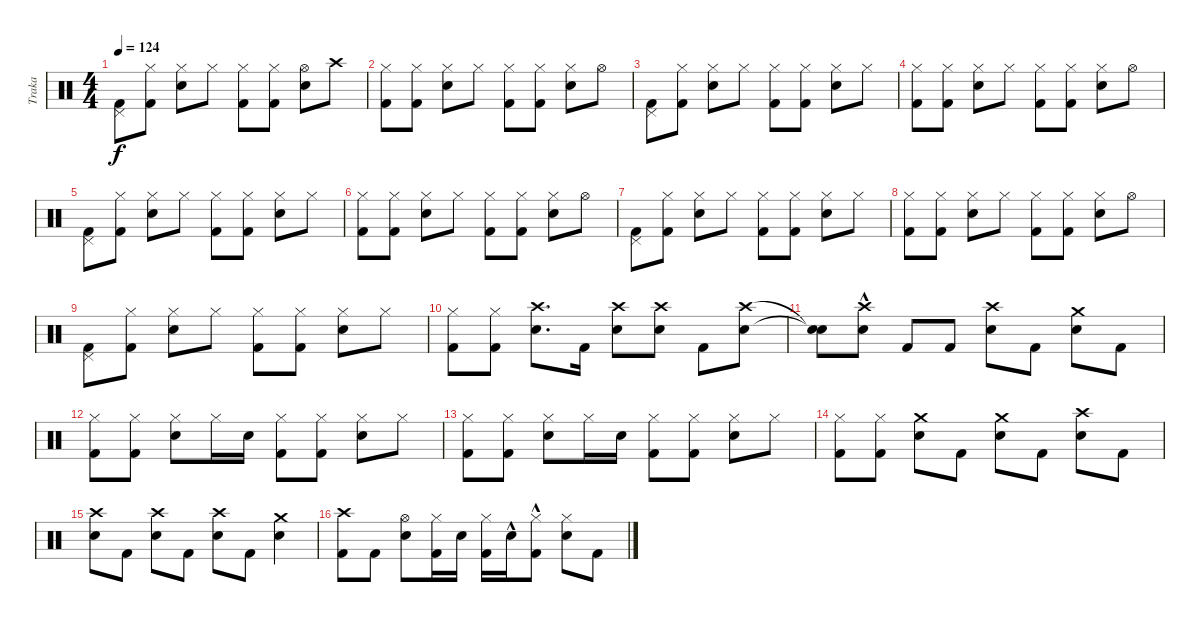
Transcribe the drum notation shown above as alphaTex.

\track ("Traka" "Traka") {instrument percussion}
\staff {score}
\articulation defaults
\ts (4 4)
\tempo 124
\clef neutral
\ks c
("Pedal Hi-Hat (hit)" "Kick (hit) 2").8{dy f} ("Hi-Hat (closed)" "Kick (hit) 2").8 ("Hi-Hat (closed)" "Electric Snare (hit)").8 "Hi-Hat (closed)".8 ("Hi-Hat (closed)" "Kick (hit) 2").8 ("Hi-Hat (closed)" "Kick (hit) 2").8 ("Hi-Hat (open)" "Electric Snare (hit)").8 "Crash high (hit)".8 |
("Hi-Hat (closed)" "Kick (hit) 2").8 ("Hi-Hat (closed)" "Kick (hit) 2").8 ("Hi-Hat (closed)" "Electric Snare (hit)").8 "Hi-Hat (closed)".8 ("Hi-Hat (closed)" "Kick (hit) 2").8 ("Hi-Hat (closed)" "Kick (hit) 2").8 ("Hi-Hat (closed)" "Electric Snare (hit)").8 "Hi-Hat (open)".8 |
("Pedal Hi-Hat (hit)" "Kick (hit) 2").8 ("Hi-Hat (closed)" "Kick (hit) 2").8 ("Hi-Hat (closed)" "Electric Snare (hit)").8 "Hi-Hat (closed)".8 ("Hi-Hat (closed)" "Kick (hit) 2").8 ("Hi-Hat (closed)" "Kick (hit) 2").8 ("Hi-Hat (closed)" "Electric Snare (hit)").8 "Hi-Hat (closed)".8 |
("Hi-Hat (closed)" "Kick (hit) 2").8 ("Hi-Hat (closed)" "Kick (hit) 2").8 ("Hi-Hat (closed)" "Electric Snare (hit)").8 "Hi-Hat (closed)".8 ("Hi-Hat (closed)" "Kick (hit) 2").8 ("Hi-Hat (closed)" "Kick (hit) 2").8 ("Hi-Hat (closed)" "Electric Snare (hit)").8 "Hi-Hat (open)".8 |
("Pedal Hi-Hat (hit)" "Kick (hit) 2").8 ("Hi-Hat (closed)" "Kick (hit) 2").8 ("Hi-Hat (closed)" "Electric Snare (hit)").8 "Hi-Hat (closed)".8 ("Hi-Hat (closed)" "Kick (hit) 2").8 ("Hi-Hat (closed)" "Kick (hit) 2").8 ("Hi-Hat (closed)" "Electric Snare (hit)").8 "Hi-Hat (closed)".8 |
("Hi-Hat (closed)" "Kick (hit) 2").8 ("Hi-Hat (closed)" "Kick (hit) 2").8 ("Hi-Hat (closed)" "Electric Snare (hit)").8 "Hi-Hat (closed)".8 ("Hi-Hat (closed)" "Kick (hit) 2").8 ("Hi-Hat (closed)" "Kick (hit) 2").8 ("Hi-Hat (closed)" "Electric Snare (hit)").8 "Hi-Hat (open)".8 |
("Pedal Hi-Hat (hit)" "Kick (hit) 2").8 ("Hi-Hat (closed)" "Kick (hit) 2").8 ("Hi-Hat (closed)" "Electric Snare (hit)").8 "Hi-Hat (closed)".8 ("Hi-Hat (closed)" "Kick (hit) 2").8 ("Hi-Hat (closed)" "Kick (hit) 2").8 ("Hi-Hat (closed)" "Electric Snare (hit)").8 "Hi-Hat (closed)".8 |
("Hi-Hat (closed)" "Kick (hit) 2").8 ("Hi-Hat (closed)" "Kick (hit) 2").8 ("Hi-Hat (closed)" "Electric Snare (hit)").8 "Hi-Hat (closed)".8 ("Hi-Hat (closed)" "Kick (hit) 2").8 ("Hi-Hat (closed)" "Kick (hit) 2").8 ("Hi-Hat (closed)" "Electric Snare (hit)").8 "Hi-Hat (open)".8 |
("Pedal Hi-Hat (hit)" "Kick (hit) 2").8 ("Hi-Hat (closed)" "Kick (hit) 2").8 ("Hi-Hat (closed)" "Electric Snare (hit)").8 "Hi-Hat (closed)".8 ("Hi-Hat (closed)" "Kick (hit) 2").8 ("Hi-Hat (closed)" "Kick (hit) 2").8 ("Hi-Hat (closed)" "Electric Snare (hit)").8 "Hi-Hat (closed)".8 |
("Kick (hit) 2" "Hi-Hat (closed)").8 ("Kick (hit) 2" "Hi-Hat (closed)").8 ("Electric Snare (hit)" "Crash high (hit)").8{d} "Kick (hit) 2".16 ("Electric Snare (hit)" "Crash high (hit)").8 ("Electric Snare (hit)" "Crash high (hit)").8 "Kick (hit) 2".8 ("Electric Snare (hit)" "Crash high (hit)").8 |
("Snare (hit)"{t} "Snare (hit)"{t}).8 ("Electric Snare (hit)"{hac} "Crash high (hit)"{hac}).8 "Kick (hit) 2".8 "Kick (hit) 2".8 ("Electric Snare (hit)" "Crash high (hit)").8 "Kick (hit) 2".8 ("Crash medium (hit)" "Electric Snare (hit)").8 "Kick (hit) 2".8 |
("Hi-Hat (closed)" "Kick (hit) 2").8 ("Hi-Hat (closed)" "Kick (hit) 2").8 ("Hi-Hat (closed)" "Electric Snare (hit)").8 "Hi-Hat (closed)".16 "Electric Snare (hit)".16 ("Hi-Hat (closed)" "Kick (hit) 2").8 ("Hi-Hat (closed)" "Kick (hit) 2").8 ("Hi-Hat (closed)" "Electric Snare (hit)").8 "Hi-Hat (closed)".8 |
("Hi-Hat (closed)" "Kick (hit) 2").8 ("Hi-Hat (closed)" "Kick (hit) 2").8 ("Hi-Hat (closed)" "Electric Snare (hit)").8 "Hi-Hat (closed)".16 "Electric Snare (hit)".16 ("Hi-Hat (closed)" "Kick (hit) 2").8 ("Hi-Hat (closed)" "Kick (hit) 2").8 ("Hi-Hat (closed)" "Electric Snare (hit)").8 "Hi-Hat (closed)".8 |
("Kick (hit) 2" "Hi-Hat (closed)").8 ("Kick (hit) 2" "Hi-Hat (closed)").8 ("Crash medium (hit)" "Electric Snare (hit)").8 "Kick (hit) 2".8 ("Crash medium (hit)" "Electric Snare (hit)").8 "Kick (hit) 2".8 ("Crash high (hit)" "Electric Snare (hit)").8 "Kick (hit) 2".8 |
("Electric Snare (hit)" "Crash high (hit)").8 "Kick (hit) 2".8 ("Electric Snare (hit)" "Crash high (hit)").8 "Kick (hit) 2".8 ("Electric Snare (hit)" "Crash high (hit)").8 "Kick (hit) 2".8 ("Electric Snare (hit)" "Crash medium (hit)").4 |
("Kick (hit) 2" "Crash high (hit)").8 "Kick (hit) 2".8 ("Electric Snare (hit)" "Hi-Hat (open)").8 ("Kick (hit) 2" "Hi-Hat (closed)").16 "Electric Snare (hit)".16 ("Kick (hit) 2" "Hi-Hat (closed)").16 "Electric Snare (hit)"{hac}.16 ("Kick (hit) 2"{hac} "Hi-Hat (closed)").8 ("Electric Snare (hit)" "Hi-Hat (closed)").8 "Kick (hit) 2".8
